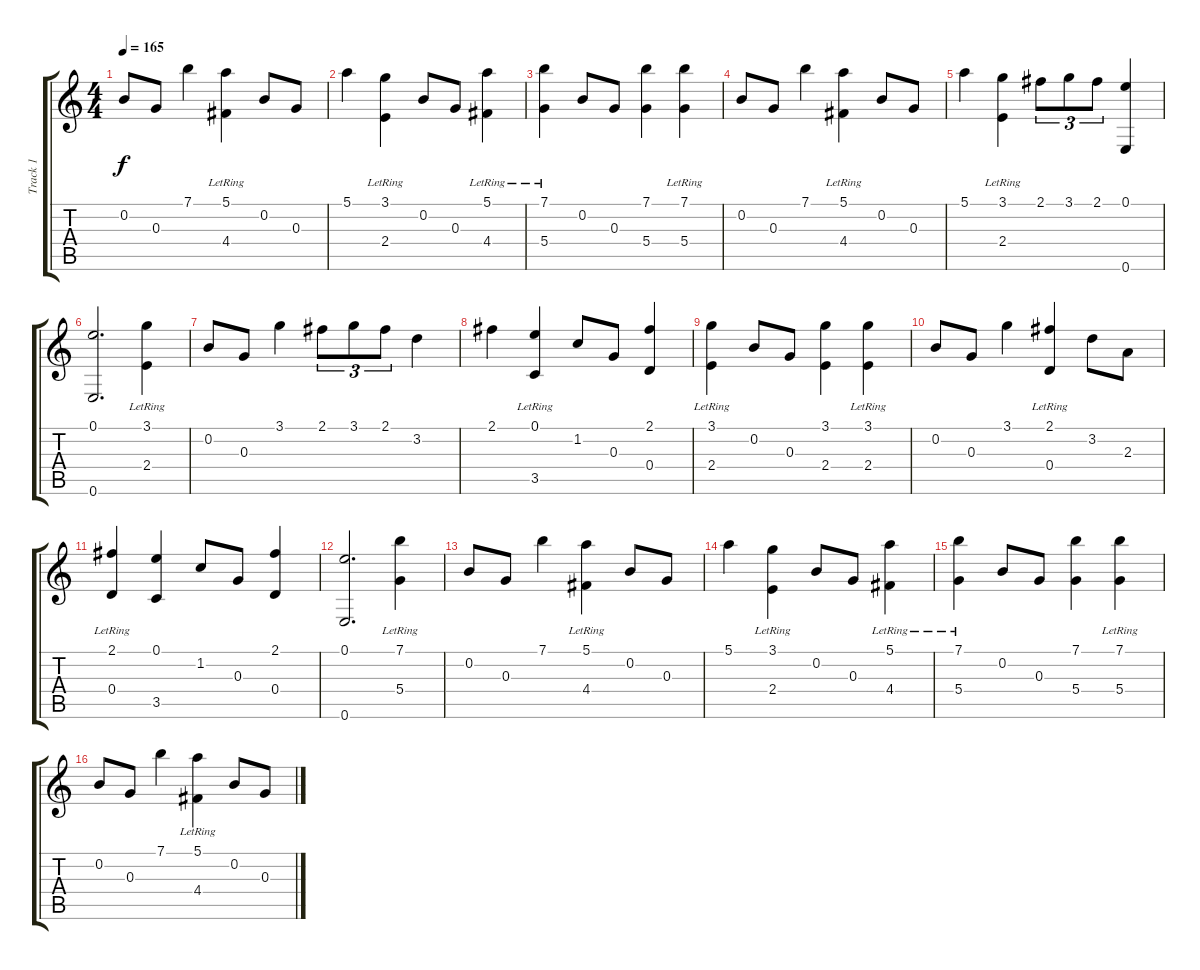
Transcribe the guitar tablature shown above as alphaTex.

\track ("Track 1" "Track 1") {instrument electricguitarclean}
\staff {score tabs}
\tuning (E4 B3 G3 D3 A2 E2) {hide}
\ts (4 4)
\tempo 165
\clef g2
\ks c
0.2.8{dy f} 0.3.8 7.1.4 (5.1{lr} 4.4{lr}).4 0.2.8 0.3.8 |
5.1.4 (3.1{lr} 2.4{lr}).4 0.2.8 0.3.8 (5.1{lr} 4.4{lr}).4 |
(7.1{lr} 5.4{lr}).4 0.2.8 0.3.8 (7.1 5.4).4 (7.1{lr} 5.4{lr}).4 |
0.2.8 0.3.8 7.1.4 (5.1{lr} 4.4{lr}).4 0.2.8 0.3.8 |
5.1.4 (3.1{lr} 2.4{lr}).4 2.1.8{tu (3 2)} 3.1.8{tu (3 2)} 2.1.8{tu (3 2)} (0.1 0.6).4 |
(0.1 0.6).2{d} (3.1{lr} 2.4{lr}).4 |
0.2.8 0.3.8 3.1.4 2.1.8{tu (3 2)} 3.1.8{tu (3 2)} 2.1.8{tu (3 2)} 3.2.4 |
2.1.4 (0.1{lr} 3.5{lr}).4 1.2.8 0.3.8 (2.1 0.4).4 |
(3.1{lr} 2.4{lr}).4 0.2.8 0.3.8 (3.1 2.4).4 (3.1{lr} 2.4{lr}).4 |
0.2.8 0.3.8 3.1.4 (2.1{lr} 0.4{lr}).4 3.2.8 2.3.8 |
(2.1{lr} 0.4{lr}).4 (0.1 3.5).4 1.2.8 0.3.8 (2.1 0.4).4 |
(0.1 0.6).2{d} (7.1{lr} 5.4{lr}).4 |
0.2.8 0.3.8 7.1.4 (5.1{lr} 4.4{lr}).4 0.2.8 0.3.8 |
5.1.4 (3.1{lr} 2.4{lr}).4 0.2.8 0.3.8 (5.1{lr} 4.4{lr}).4 |
(7.1{lr} 5.4{lr}).4 0.2.8 0.3.8 (7.1 5.4).4 (7.1{lr} 5.4{lr}).4 |
0.2.8 0.3.8 7.1.4 (5.1{lr} 4.4{lr}).4 0.2.8 0.3.8
